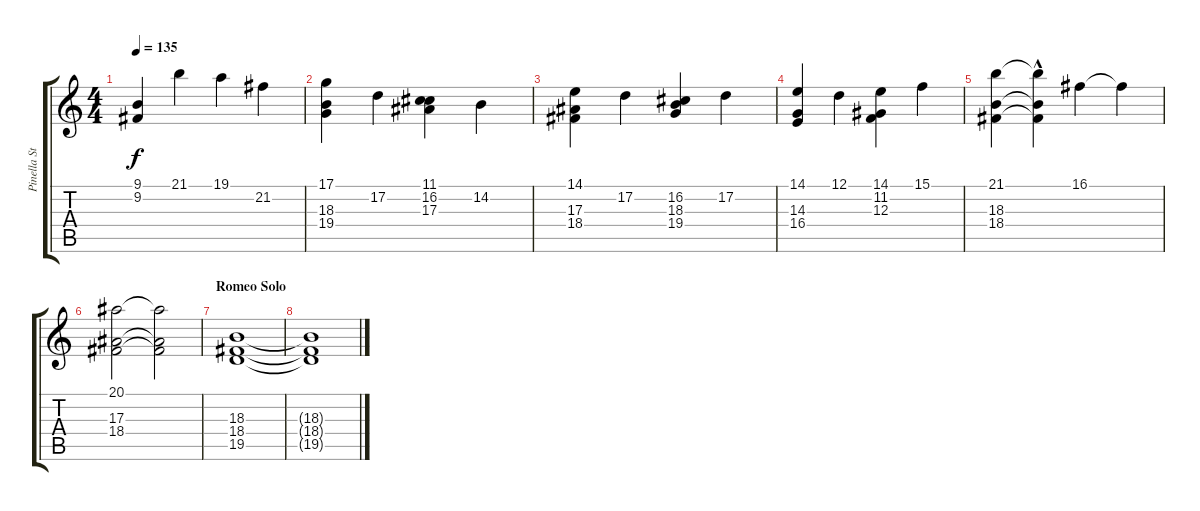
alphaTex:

\track ("Pinella Strings" "Pinella St") {instrument synthstrings1}
\staff {score tabs}
\tuning (D4 A3 F3 C3 G2 D2) {hide}
\ts (4 4)
\tempo 135
\clef g2
\ks c
(9.1 9.2).4{dy f} 21.1.4 19.1.4 21.2.4 |
(17.1 18.3 19.4).4 17.2.4 (11.1 16.2 17.3).4 14.2.4 |
(14.1 17.3 18.4).4 17.2.4 (16.2 18.3 19.4).4 17.2.4 |
(14.1 14.3 16.4).4 12.1.4 (14.1 11.2 12.3).4 15.1.4 |
(21.1 18.3 18.4).4 (21.1{t} 18.3{hac t} 18.4{hac t}).4 16.1.4 16.1{t}.4 |
(20.1 17.3 18.4).2 (20.1{t} 17.3{t} 18.4{t}).2 |
\section ("" "Romeo Solo")
(18.3 18.4 19.5).1 |
(18.3{t} 18.4{t} 19.5{t}).1
